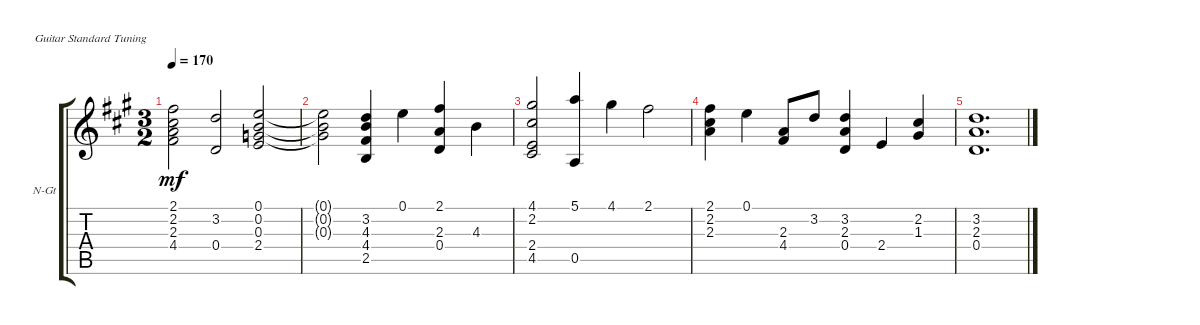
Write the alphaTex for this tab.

\defaultSystemsLayout 4
\bracketExtendMode groupsimilarinstruments
\firstSystemTrackNameOrientation horizontal
\otherSystemsTrackNameOrientation horizontal
\track ("Nylon Guitar" "N-Gt") {instrument acousticguitarnylon}
\staff {score tabs}
\tuning (E4 B3 G3 D3 A2 E2)
\ts (3 2)
\tempo 170
\clef g2
\ks a
(2.1 2.2 2.3 4.4).2{dy mf} (0.4 3.2).2 (0.1 0.2 0.3 2.4).2 |
(0.3{t} 0.2{t} 0.1{t}).2 (2.5 4.4 4.3 3.2).4 0.1.4 (2.1 2.3 0.4).4 4.3.4 |
(4.1 2.2 2.4 4.5).2 (0.5 5.1).4 4.1.4 2.1.2 |
(2.1 2.2 2.3).4 0.1.4 (2.3 4.4).8 3.2.8 (3.2 2.3 0.4).4 2.4.4 (1.3 2.2).4 |
(3.2 2.3 0.4).1{d}
